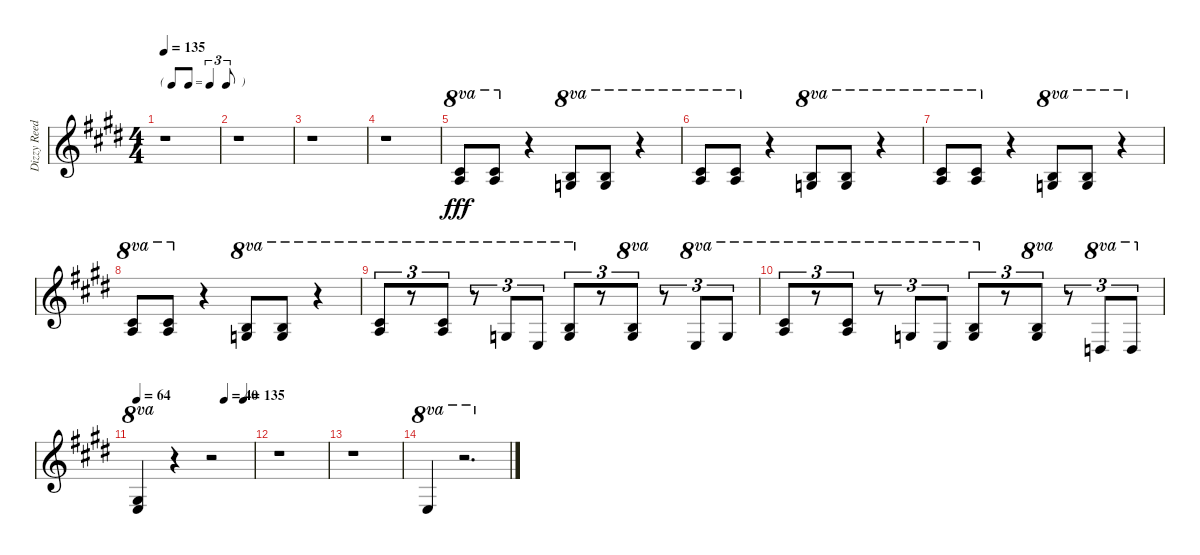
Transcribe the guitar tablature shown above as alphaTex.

\track ("Dizzy Reed - Keyboards" "Dizzy Reed") {instrument drawbarorgan}
\staff {score}
\tuning (E4 B3 G3 D3 A2 E2) {hide}
\ts (4 4)
\tf triplet8th
\tempo 135
\clef g2
\ks e
r.1{dy f} |
r.1 |
r.1 |
r.1 |
(18.3 19.4).8{ot 8va dy fff} (18.3 19.4).8{ot 8va} r.4 (16.3 17.4).8{ot 8va} (16.3 17.4).8{ot 8va} r.4{ot 8va} |
(18.3 19.4).8{ot 8va} (18.3 19.4).8{ot 8va} r.4 (16.3 17.4).8{ot 8va} (16.3 17.4).8{ot 8va} r.4{ot 8va} |
(18.3 19.4).8{ot 8va} (18.3 19.4).8{ot 8va} r.4 (16.3 17.4).8{ot 8va} (16.3 17.4).8{ot 8va} r.4{ot 8va} |
(18.3 19.4).8{ot 8va} (18.3 19.4).8{ot 8va} r.4 (16.3 17.4).8{ot 8va} (16.3 17.4).8{ot 8va} r.4{ot 8va} |
(18.3 19.4).8{tu (3 2) ot 8va} r.8{tu (3 2) ot 8va} (18.3 19.4).8{tu (3 2) ot 8va} r.8{tu (3 2) ot 8va} 17.4.8{tu (3 2) ot 8va} 14.4.8{tu (3 2) ot 8va} (16.3 17.4).8{tu (3 2) ot 8va} r.8{tu (3 2)} (16.3 17.4).8{tu (3 2) ot 8va} r.8{tu (3 2)} 14.4.8{tu (3 2) ot 8va} 17.4.8{tu (3 2) ot 8va} |
(18.3 19.4).8{tu (3 2) ot 8va} r.8{tu (3 2) ot 8va} (18.3 19.4).8{tu (3 2) ot 8va} r.8{tu (3 2) ot 8va} 17.4.8{tu (3 2) ot 8va} 14.4.8{tu (3 2) ot 8va} (16.3 17.4).8{tu (3 2) ot 8va} r.8{tu (3 2)} (16.3 17.4).8{tu (3 2) ot 8va} r.8{tu (3 2)} 12.4.8{tu (3 2) ot 8va} 12.4.8{tu (3 2) ot 8va} |
\tempo 64
\tempo (40 0.75)
\tempo (135 0.9166666666666666)
(13.3 14.4).4{ot 8va} r.4 r.2 |
r.1 |
r.1 |
14.4.4{ot 8va} r.2{d ot 8va}
